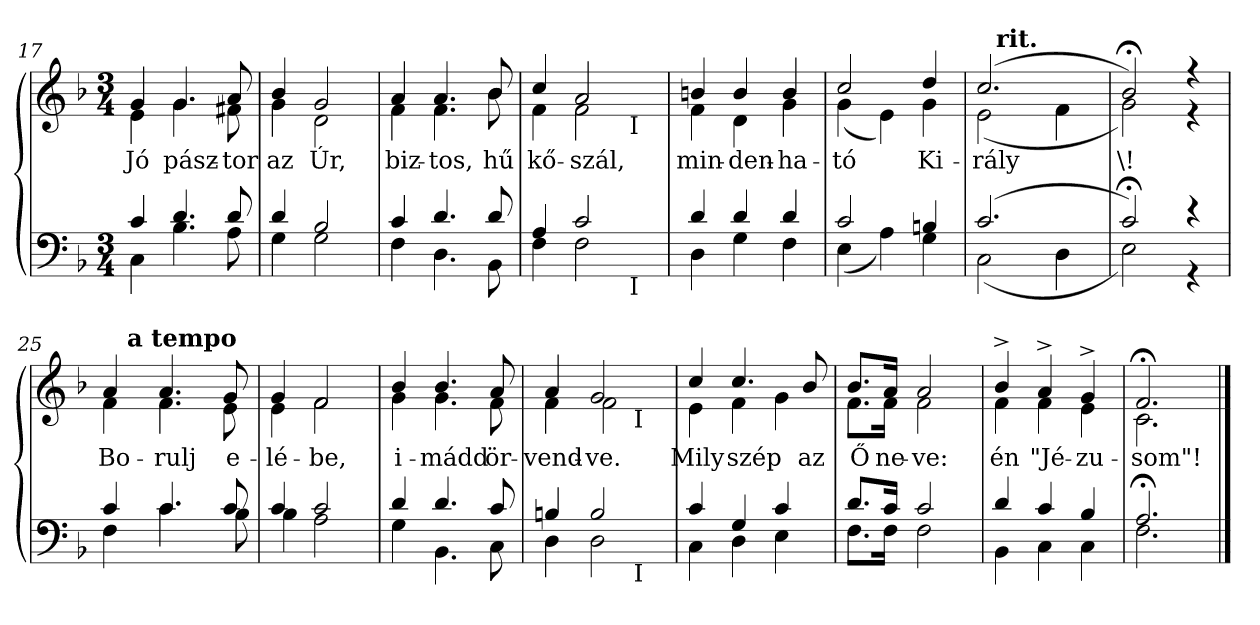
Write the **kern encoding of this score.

**kern	**kern	**text
*part2	*part1	*part1
*staff2	*staff1	*staff1
*clefF4	*clefG2	*
*k[b-]	*k[b-]	*
*d:	*d:	*
*M3/4	*M3/4	*
=17	=17	=17
*^	*	*
!	!	!	!LO:LY:b
*	*	*^	*
4c/	4C\	4g/	4e\	Jó
!	!	!	!	!LO:LY:b
4.d/	4.B-\	4.g/	4.g\	pász-
!	!	!	!	!LO:LY:b
8d/	8A\	8a/	8f#X\	-tor
=18	=18	=18	=18	=18
!	!	!	!	!LO:LY:b
4d/	4G\	4b-/	4g\	az
!	!	!	!	!LO:LY:b
2B-/	2G\	2g/	2d\	Úr,
=19	=19	=19	=19	=19
!	!	!	!	!LO:LY:b
4c/	4F\	4a/	4f\	biz-
!	!	!	!	!LO:LY:b
4.d/	4.D\	4.a/	4.f\	-tos,
!	!	!	!	!LO:LY:b
8d/	8BB-\	8b-/	8b-\	hű
*	*	*v	*v	*
!!LO:LB:g=z
=20	=20	=20	=20
*	*	*^	*
!	!	!	!	!LO:LY:b
*	*^	*	*^	*
4A/	4F\	2ryy	4cc/	4f\	2ryy	kő-
!	!	!	!	!	!	!LO:LY:b
2c/	2F\	.	2a/	2f\	.	-szál,
.	.	32ryy	.	.	32ryy	.
!	!	!	!	!	!LO:TX:b:t=I	!
!	!	!LO:TX:b:t=I	!	!	!	!
.	.	8..ryy	.	.	8..ryy	.
*	*v	*v	*	*	*	*
*	*	*v	*v	*v	*
=21	=21	=21	=21
*	*^	*^	*
*	*	*	*	*^	*
!	!	!	!	!	!	!LO:LY:b
*	*v	*v	*	*	*	*
*	*	*	*v	*v	*
4d/	4D\	4bn/	4f\	min-
!	!	!	!	!LO:LY:b
4d/	4G\	4b/	4d\	-den-
!	!	!	!	!LO:LY:b
4d/	4F\	4b/	4g\	-ha-
=22	=22	=22	=22	=22
!	!	!	!	!LO:LY:b
2c/	(<4E\	2cc/	(<4g\	-tó
.	4A\)	.	4e\)	.
!	!	!	!	!LO:LY:b
4Bn/	4G\	4dd/	4g\	Ki-
*	*	*v	*v	*
=23	=23	=23	=23
*	*	*^	*
!	!	!	!	!LO:LY:b
*	*	*	*^	*
(>2.c/	(<2C\	(>2.cc/	(<2e\	16ryy	-rály
!	!	!	!	!LO:TX:a:B:t=rit.	!
.	.	.	.	2ryy	.
.	4D\	.	4f\	.	.
.	.	.	.	8.ryy	.
*	*	*v	*v	*v	*
=24	=24	=24	=24
*	*	*^	*
*	*	*	*^	*
!	!	!	!	!	!LO:LY:b
*	*	*	*v	*v	*
2c;/)	2E\)	2b-;/)	2g\)	\!
4r	4r	4r	4r	.
*	*	*v	*v	*
=25	=25	=25	=25
*	*	*^	*
!	!	!	!	!LO:LY:b
*	*	*	*^	*
4c/	4F\	4a/	4f\	16.ryy	Bo-
!	!	!	!	!LO:TX:a:B:t=a tempo	!
.	.	.	.	2ryy	.
!	!	!	!	!	!LO:LY:b
4.c/	4.c\	4.a/	4.f\	.	-rulj
.	.	.	.	8ryy	.
!	!	!	!	!	!LO:LY:b
8c/	8B-\	8g/	8e\	.	e-
.	.	.	.	32ryy	.
*	*	*v	*v	*v	*
=26	=26	=26	=26
*	*	*^	*
*	*	*	*^	*
!	!	!	!	!	!LO:LY:b
*	*	*	*v	*v	*
4c/	4B-\	4g/	4e\	-lé-
!	!	!	!	!LO:LY:b
2c/	2A\	2f/	2f\	-be,
!!LO:LB:g=z	!!
=27	=27	=27	=27	=27
!	!	!	!	!LO:LY:b
4d/	4G\	4b-/	4g\	i-
!	!	!	!	!LO:LY:b
4.d/	4.BB-\	4.b-/	4.g\	-mádd
!	!	!	!	!LO:LY:b
8c/	8C\	8a/	8f\	ör-
*	*	*v	*v	*
=28	=28	=28	=28
*	*	*^	*
!	!	!	!	!LO:LY:b
*	*^	*	*^	*
4Bn/	4D\	2ryy	4a/	4f\	2ryy	-vend-
!	!	!	!	!	!	!LO:LY:b
2B/	2D\	.	2g/	2f\	.	-ve.
!	!	!	!	!	!LO:TX:b:t=I	!
!	!	!LO:TX:b:t=I	!	!	!	!
.	.	4ryy	.	.	4ryy	.
*	*v	*v	*	*	*	*
*	*	*v	*v	*v	*
=29	=29	=29	=29
*	*^	*^	*
*	*	*	*	*^	*
!	!	!	!	!	!	!LO:LY:b
*	*v	*v	*	*	*	*
*	*	*	*v	*v	*
4c/	4C\	4cc/	4e\	Mily
!	!	!	!	!LO:LY:b
4G/	4D\	4.cc/	4f\	szép
4c/	4E\	.	4g\	.
!	!	!	!	!LO:LY:b
.	.	8b-/	.	az
=30	=30	=30	=30	=30
!	!	!	!	!LO:LY:b
8.d/L	8.F\L	8.b-/L	8.f\L	Ő
!	!	!	!	!LO:LY:b
16c/Jk	16F\Jk	16a/Jk	16f\Jk	ne-
!	!	!	!	!LO:LY:b
2c/	2F\	2a/	2f\	-ve:
=31	=31	=31	=31	=31
!	!	!	!	!LO:LY:b
4d/	4BB-\	4b-^</	4f\	én
!	!	!	!	!LO:LY:b
4c/	4C\	4a^</	4f\	"Jé-
!	!	!	!	!LO:LY:b
4B-/	4C\	4g^</	4e\	-zu-
=32	=32	=32	=32	=32
!	!	!	!	!LO:LY:b
2.A;/	2.F\	2.f;/	2.c\	-som"!
*v	*v	*	*	*
*	*v	*v	*
==	==	==
*-	*-	*-
